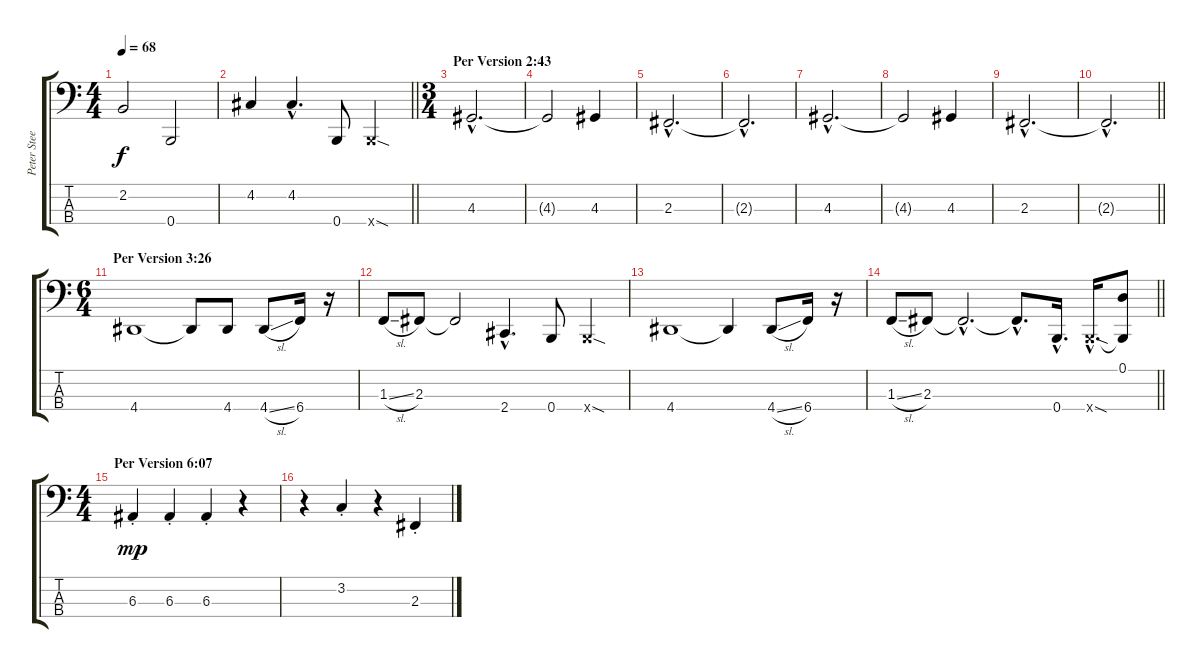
\track ("Peter Steele" "Peter Stee") {instrument electricbasspick}
\staff {score tabs}
\tuning (D2 A1 E1 B0) {hide}
\ts (4 4)
\tempo 68
\clef f4
\ks c
2.2{t}.2{dy f} 0.4.2 |
\barLineRight lightlight
4.2.4 4.2{hac}.4{d} 0.4.8 0.4{sod x}.4 |
\ts (3 4)
\section ("" "Per Version 2:43")
4.3{hac}.2{d} |
4.3{t}.2 4.3.4 |
2.3{hac}.2{d} |
2.3{hac t}.2{d} |
4.3{hac}.2{d} |
4.3{t}.2 4.3.4 |
2.3{hac}.2{d} |
\barLineRight lightlight
2.3{hac t}.2{d} |
\ts (6 4)
\section ("" "Per Version 3:26")
4.4.1 4.4{t}.8 4.4.8 4.4{sl}.8 6.4.16 r.16 |
1.3{sl}.8 2.3.8 2.3{t}.2 2.4{hac}.4{d} 0.4.8 0.4{sod x}.4 |
4.4.1 4.4{t}.4 4.4{sl}.8 6.4.16 r.16 |
\barLineRight lightlight
1.3{sl}.8 2.3.8 2.3{hac t}.2{d} 2.3{hac t}.8{d} 0.4{hac}.16{d} 0.4{sod hac x}.16{d} (0.1 0.4{t}).8 |
\ts (4 4)
\section ("" "Per Version 6:07")
6.3{st}.4{dy mp} 6.3{st}.4 6.3{st}.4 r.4 |
r.4 3.2{st}.4 r.4 2.3{st}.4
